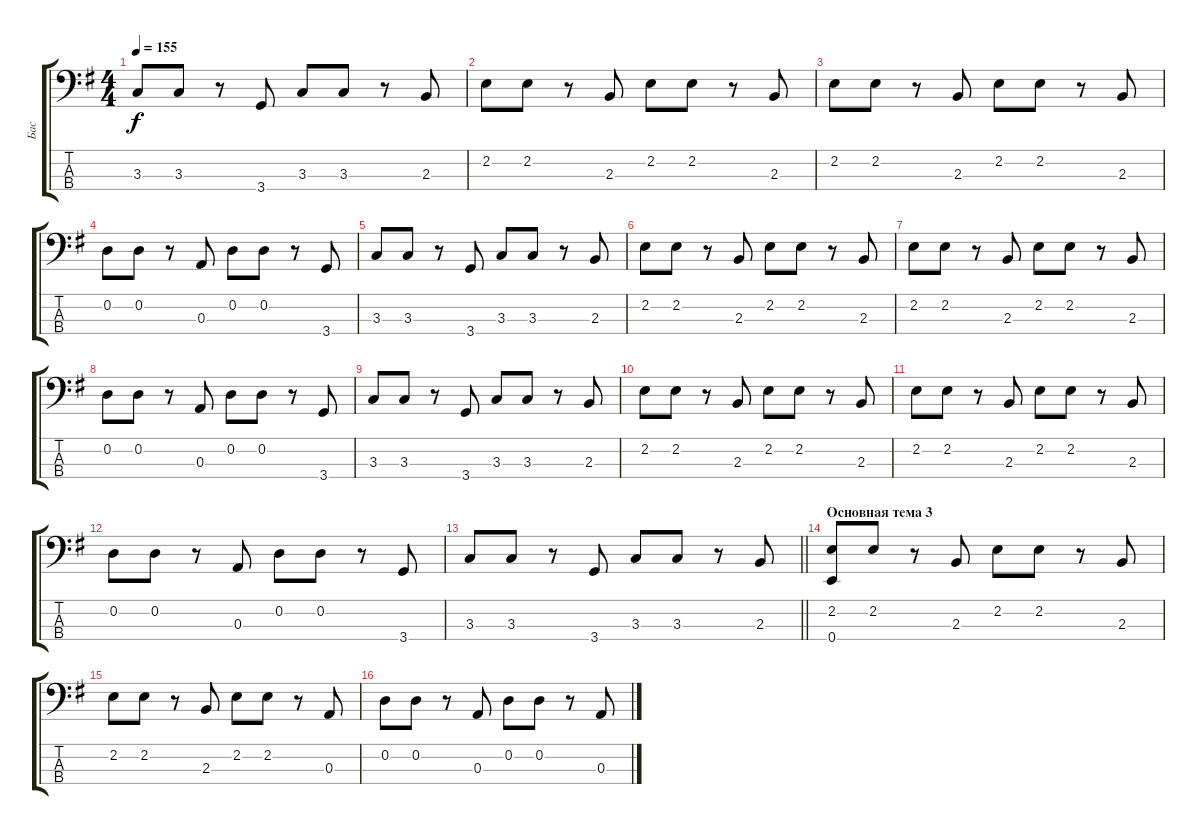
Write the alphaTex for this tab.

\track ("Бас" "Бас") {instrument electricbasspick}
\staff {score tabs}
\tuning (G2 D2 A1 E1) {hide}
\ts (4 4)
\tempo 155
\clef f4
\ks eminor
3.3.8{dy f} 3.3.8 r.8 3.4.8 3.3.8 3.3.8 r.8 2.3.8 |
2.2.8 2.2.8 r.8 2.3.8 2.2.8 2.2.8 r.8 2.3.8 |
2.2.8 2.2.8 r.8 2.3.8 2.2.8 2.2.8 r.8 2.3.8 |
0.2.8 0.2.8 r.8 0.3.8 0.2.8 0.2.8 r.8 3.4.8 |
3.3.8 3.3.8 r.8 3.4.8 3.3.8 3.3.8 r.8 2.3.8 |
2.2.8 2.2.8 r.8 2.3.8 2.2.8 2.2.8 r.8 2.3.8 |
2.2.8 2.2.8 r.8 2.3.8 2.2.8 2.2.8 r.8 2.3.8 |
0.2.8 0.2.8 r.8 0.3.8 0.2.8 0.2.8 r.8 3.4.8 |
3.3.8 3.3.8 r.8 3.4.8 3.3.8 3.3.8 r.8 2.3.8 |
2.2.8 2.2.8 r.8 2.3.8 2.2.8 2.2.8 r.8 2.3.8 |
2.2.8 2.2.8 r.8 2.3.8 2.2.8 2.2.8 r.8 2.3.8 |
0.2.8 0.2.8 r.8 0.3.8 0.2.8 0.2.8 r.8 3.4.8 |
\barLineRight lightlight
3.3.8 3.3.8 r.8 3.4.8 3.3.8 3.3.8 r.8 2.3.8 |
\section ("" "Основная тема 3")
(2.2 0.4).8 2.2.8 r.8 2.3.8 2.2.8 2.2.8 r.8 2.3.8 |
2.2.8 2.2.8 r.8 2.3.8 2.2.8 2.2.8 r.8 0.3.8 |
0.2.8 0.2.8 r.8 0.3.8 0.2.8 0.2.8 r.8 0.3.8
